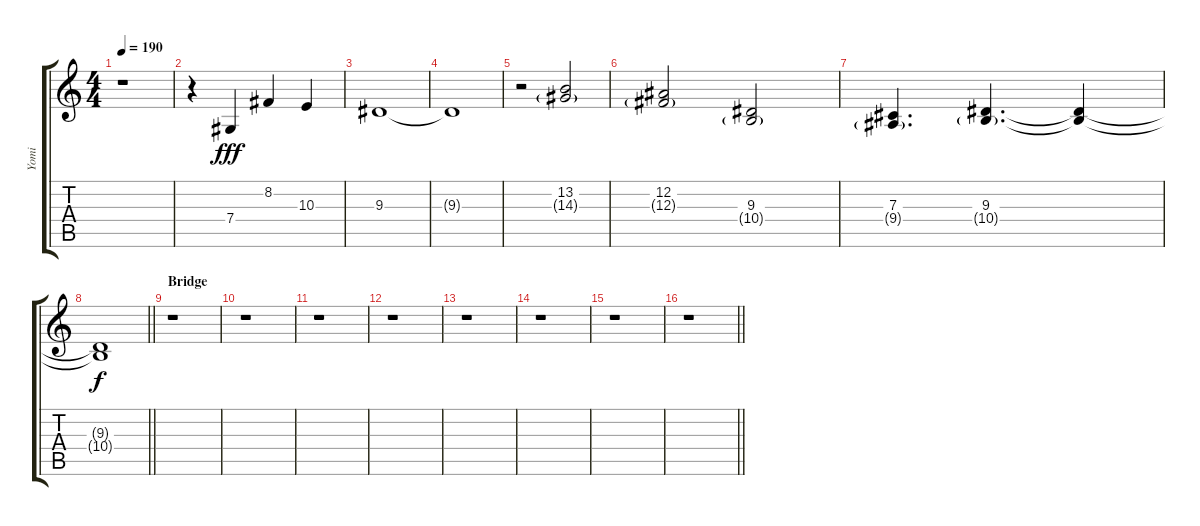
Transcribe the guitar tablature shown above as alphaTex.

\track ("Yomi" "Yomi") {instrument oboe}
\staff {score tabs}
\tuning (Eb4 Bb3 Gb3 Db3 Ab2 Eb2) {hide}
\ts (4 4)
\tempo 190
\clef g2
\ks c
r.1{dy fff} |
r.4 7.4.4 8.2.4 10.3.4 |
9.3.1 |
9.3{t}.1 |
r.2 (13.2 14.3{g}).2 |
(12.2 12.3{g}).2 (9.3 10.4{g}).2 |
(7.3 9.4{g}).4{d} (9.3 10.4{g}).4{d} (9.3{t} 10.4{t}).4 |
\barLineRight lightlight
(9.3{t} 10.4{t}).1{dy f} |
\section ("" "Bridge")
r.1 |
r.1 |
r.1 |
r.1 |
r.1 |
r.1 |
r.1 |
\barLineRight lightlight
r.1
